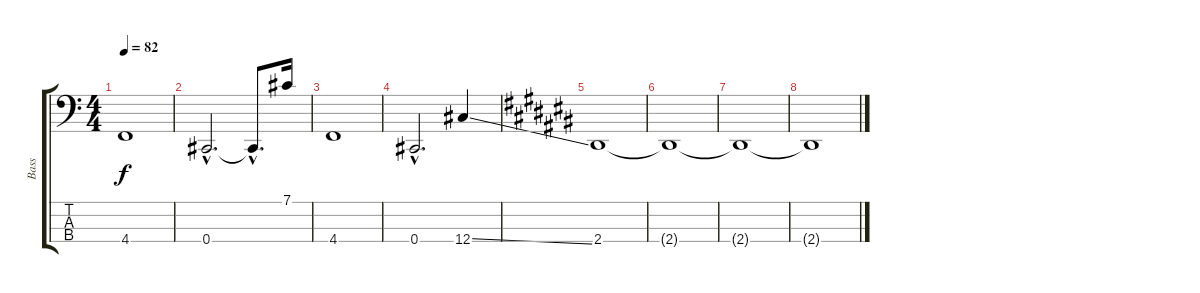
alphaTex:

\track ("Bass" "Bass") {instrument electricbassfinger}
\staff {score tabs}
\tuning (Gb2 Db2 Ab1 Db1) {hide}
\ts (4 4)
\tempo 82
\clef f4
\ks c
4.4.1{dy f} |
0.4{hac}.2{d} 0.4{hac t}.8{d} 7.1.16 |
4.4.1 |
0.4{hac}.2{d} 12.4{ss}.4 |
\ks c#
2.4.1{volume 0} |
2.4{t}.1 |
2.4{t}.1 |
2.4{t}.1
